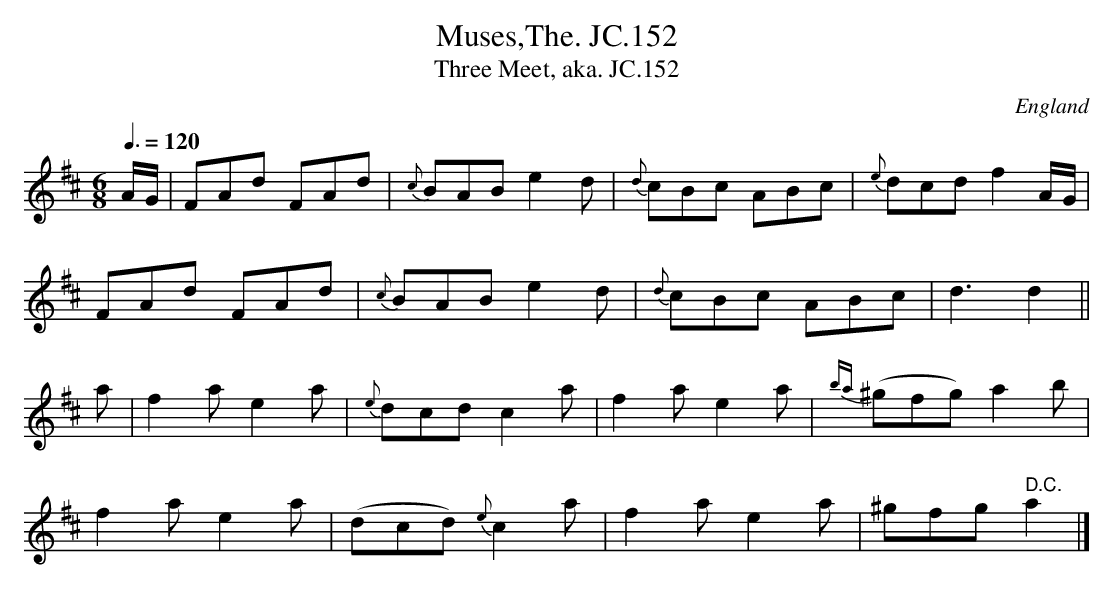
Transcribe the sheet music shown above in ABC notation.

X:1
T:Muses,The. JC.152
T:Three Meet, aka. JC.152
L:1/8
M:6/8
O:England
Q:3/8=120
K:D
A/G/|\
FAd FAd|{c}BABe2d|{d}cBc ABc|{e}dcdf2A/G/|!
FAd FAd|{c}BABe2d|{d}cBc ABc|d3d2||!
a|f2ae2a|{e}dcdc2a|f2ae2a|{ba}(^gfg)a2b|!
f2ae2a|(dcd){e}c2a|f2ae2a|^gfg" D.C."a2|]
